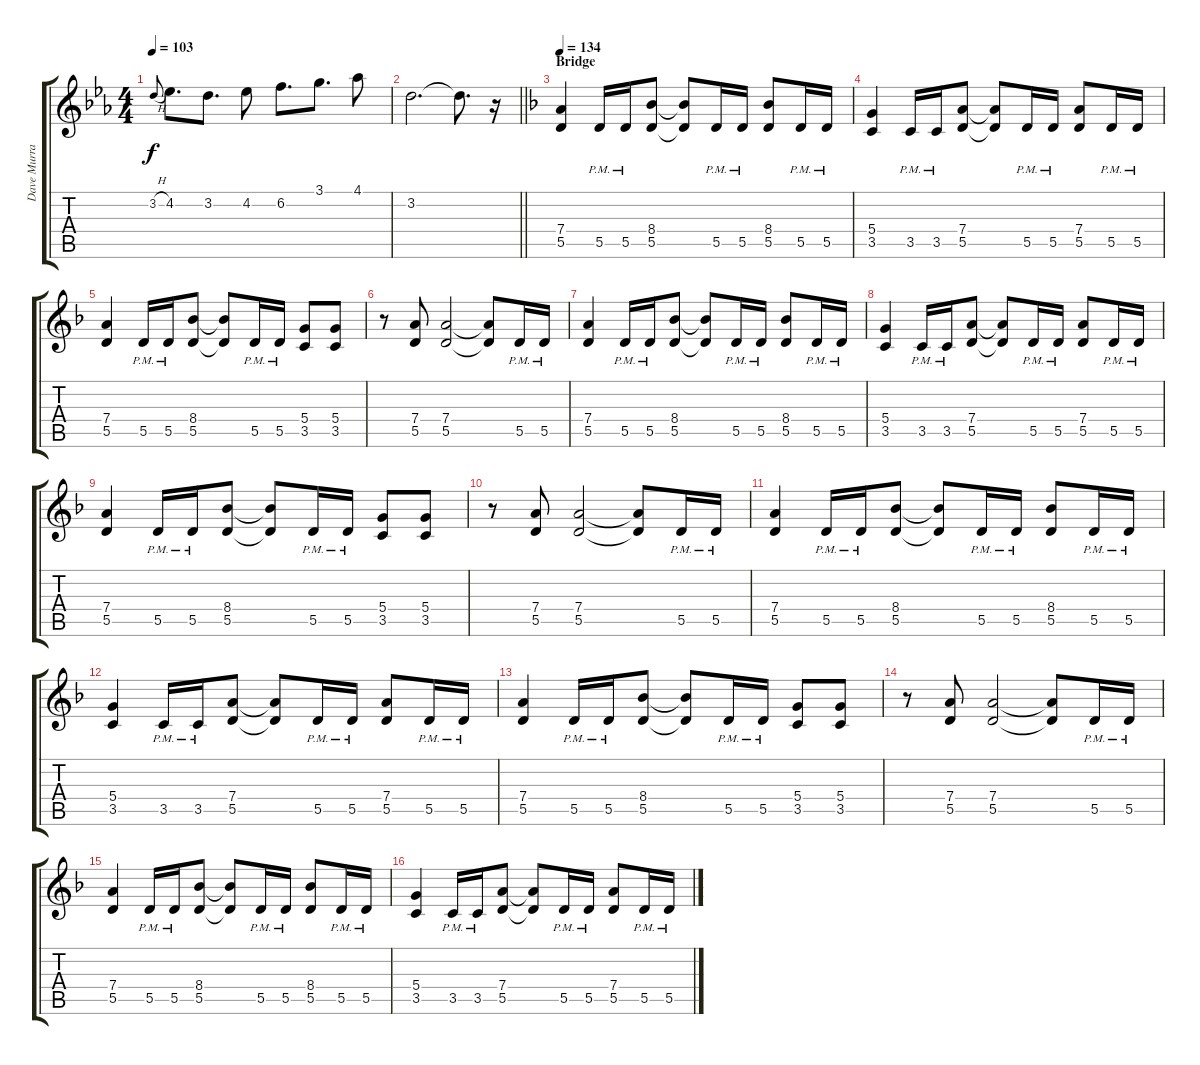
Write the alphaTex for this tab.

\track ("Dave Murray" "Dave Murra") {instrument overdrivenguitar}
\staff {score tabs}
\tuning (E4 B3 G3 D3 A2 E2) {hide}
\ts (4 4)
\tempo 103
\clef g2
\ks cminor
3.2{h}.8{gr onbeat dy f} 4.2.8{d} 3.2.8{d} 4.2.8 6.2.8{d} 3.1.8{d} 4.1.8 |
\barLineRight lightlight
3.2.2{d volume 10} 3.2{t}.8{d} r.16{volume 14} |
\section ("" "Bridge")
\tempo 134
\ks dminor
(7.4 5.5).4 5.5{pm}.16 5.5{pm}.16 (8.4 5.5).8 (8.4{t} 5.5{t}).8 5.5{pm}.16 5.5{pm}.16 (8.4 5.5).8 5.5{pm}.16 5.5{pm}.16 |
(5.4 3.5).4 3.5{pm}.16 3.5{pm}.16 (7.4 5.5).8 (7.4{t} 5.5{t}).8 5.5{pm}.16 5.5{pm}.16 (7.4 5.5).8 5.5{pm}.16 5.5{pm}.16 |
(7.4 5.5).4 5.5{pm}.16 5.5{pm}.16 (8.4 5.5).8 (8.4{t} 5.5{t}).8 5.5{pm}.16 5.5{pm}.16 (5.4 3.5).8 (5.4 3.5).8 |
r.8 (7.4 5.5).8 (7.4 5.5).2 (7.4{t} 5.5{t}).8 5.5{pm}.16 5.5{pm}.16 |
(7.4 5.5).4 5.5{pm}.16 5.5{pm}.16 (8.4 5.5).8 (8.4{t} 5.5{t}).8 5.5{pm}.16 5.5{pm}.16 (8.4 5.5).8 5.5{pm}.16 5.5{pm}.16 |
(5.4 3.5).4 3.5{pm}.16 3.5{pm}.16 (7.4 5.5).8 (7.4{t} 5.5{t}).8 5.5{pm}.16 5.5{pm}.16 (7.4 5.5).8 5.5{pm}.16 5.5{pm}.16 |
(7.4 5.5).4 5.5{pm}.16 5.5{pm}.16 (8.4 5.5).8 (8.4{t} 5.5{t}).8 5.5{pm}.16 5.5{pm}.16 (5.4 3.5).8 (5.4 3.5).8 |
r.8 (7.4 5.5).8 (7.4 5.5).2 (7.4{t} 5.5{t}).8 5.5{pm}.16 5.5{pm}.16 |
(7.4 5.5).4 5.5{pm}.16 5.5{pm}.16 (8.4 5.5).8 (8.4{t} 5.5{t}).8 5.5{pm}.16 5.5{pm}.16 (8.4 5.5).8 5.5{pm}.16 5.5{pm}.16 |
(5.4 3.5).4 3.5{pm}.16 3.5{pm}.16 (7.4 5.5).8 (7.4{t} 5.5{t}).8 5.5{pm}.16 5.5{pm}.16 (7.4 5.5).8 5.5{pm}.16 5.5{pm}.16 |
(7.4 5.5).4 5.5{pm}.16 5.5{pm}.16 (8.4 5.5).8 (8.4{t} 5.5{t}).8 5.5{pm}.16 5.5{pm}.16 (5.4 3.5).8 (5.4 3.5).8 |
r.8 (7.4 5.5).8 (7.4 5.5).2 (7.4{t} 5.5{t}).8 5.5{pm}.16 5.5{pm}.16 |
(7.4 5.5).4 5.5{pm}.16 5.5{pm}.16 (8.4 5.5).8 (8.4{t} 5.5{t}).8 5.5{pm}.16 5.5{pm}.16 (8.4 5.5).8 5.5{pm}.16 5.5{pm}.16 |
(5.4 3.5).4 3.5{pm}.16 3.5{pm}.16 (7.4 5.5).8 (7.4{t} 5.5{t}).8 5.5{pm}.16 5.5{pm}.16 (7.4 5.5).8 5.5{pm}.16 5.5{pm}.16
